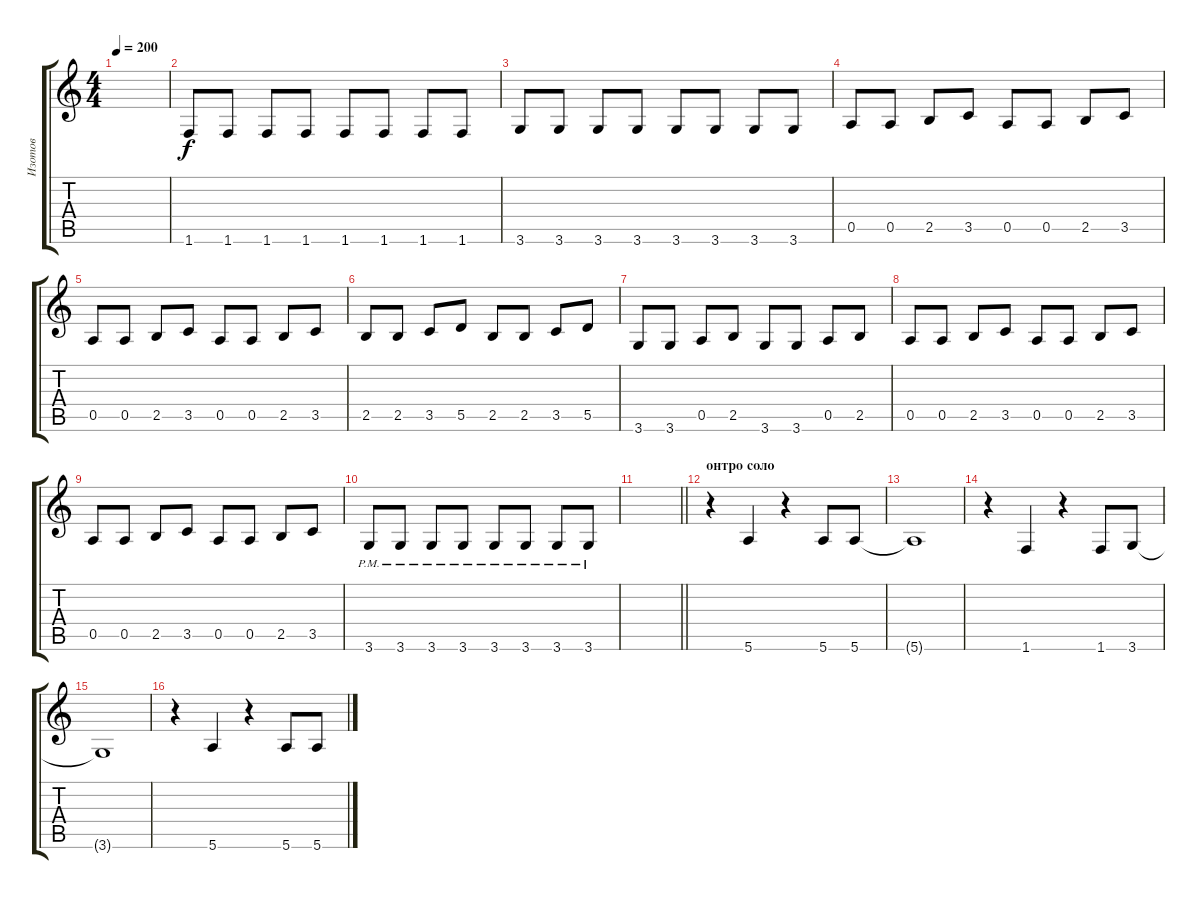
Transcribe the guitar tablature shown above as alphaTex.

\track ("Изотов" "Изотов") {instrument electricbasspick}
\staff {score tabs}
\tuning (E4 B3 G3 D3 A2 E2) {hide}
\ts (4 4)
\tempo 200
\clef g2
\ks c
|
1.6.8 1.6.8 1.6.8 1.6.8 1.6.8 1.6.8 1.6.8 1.6.8 |
3.6.8 3.6.8 3.6.8 3.6.8 3.6.8 3.6.8 3.6.8 3.6.8 |
0.5.8 0.5.8 2.5.8 3.5.8 0.5.8 0.5.8 2.5.8 3.5.8 |
0.5.8 0.5.8 2.5.8 3.5.8 0.5.8 0.5.8 2.5.8 3.5.8 |
2.5.8 2.5.8 3.5.8 5.5.8 2.5.8 2.5.8 3.5.8 5.5.8 |
3.6.8 3.6.8 0.5.8 2.5.8 3.6.8 3.6.8 0.5.8 2.5.8 |
0.5.8 0.5.8 2.5.8 3.5.8 0.5.8 0.5.8 2.5.8 3.5.8 |
0.5.8 0.5.8 2.5.8 3.5.8 0.5.8 0.5.8 2.5.8 3.5.8 |
3.6{pm}.8 3.6{pm}.8 3.6{pm}.8 3.6{pm}.8 3.6{pm}.8 3.6{pm}.8 3.6{pm}.8 3.6{pm}.8 |
\barLineRight lightlight
|
\section ("" "онтро соло")
r.4 5.6.4 r.4 5.6.8 5.6.8 |
5.6{t}.1 |
r.4 1.6.4 r.4 1.6.8 3.6.8 |
3.6{t}.1 |
r.4 5.6.4 r.4 5.6.8 5.6.8
